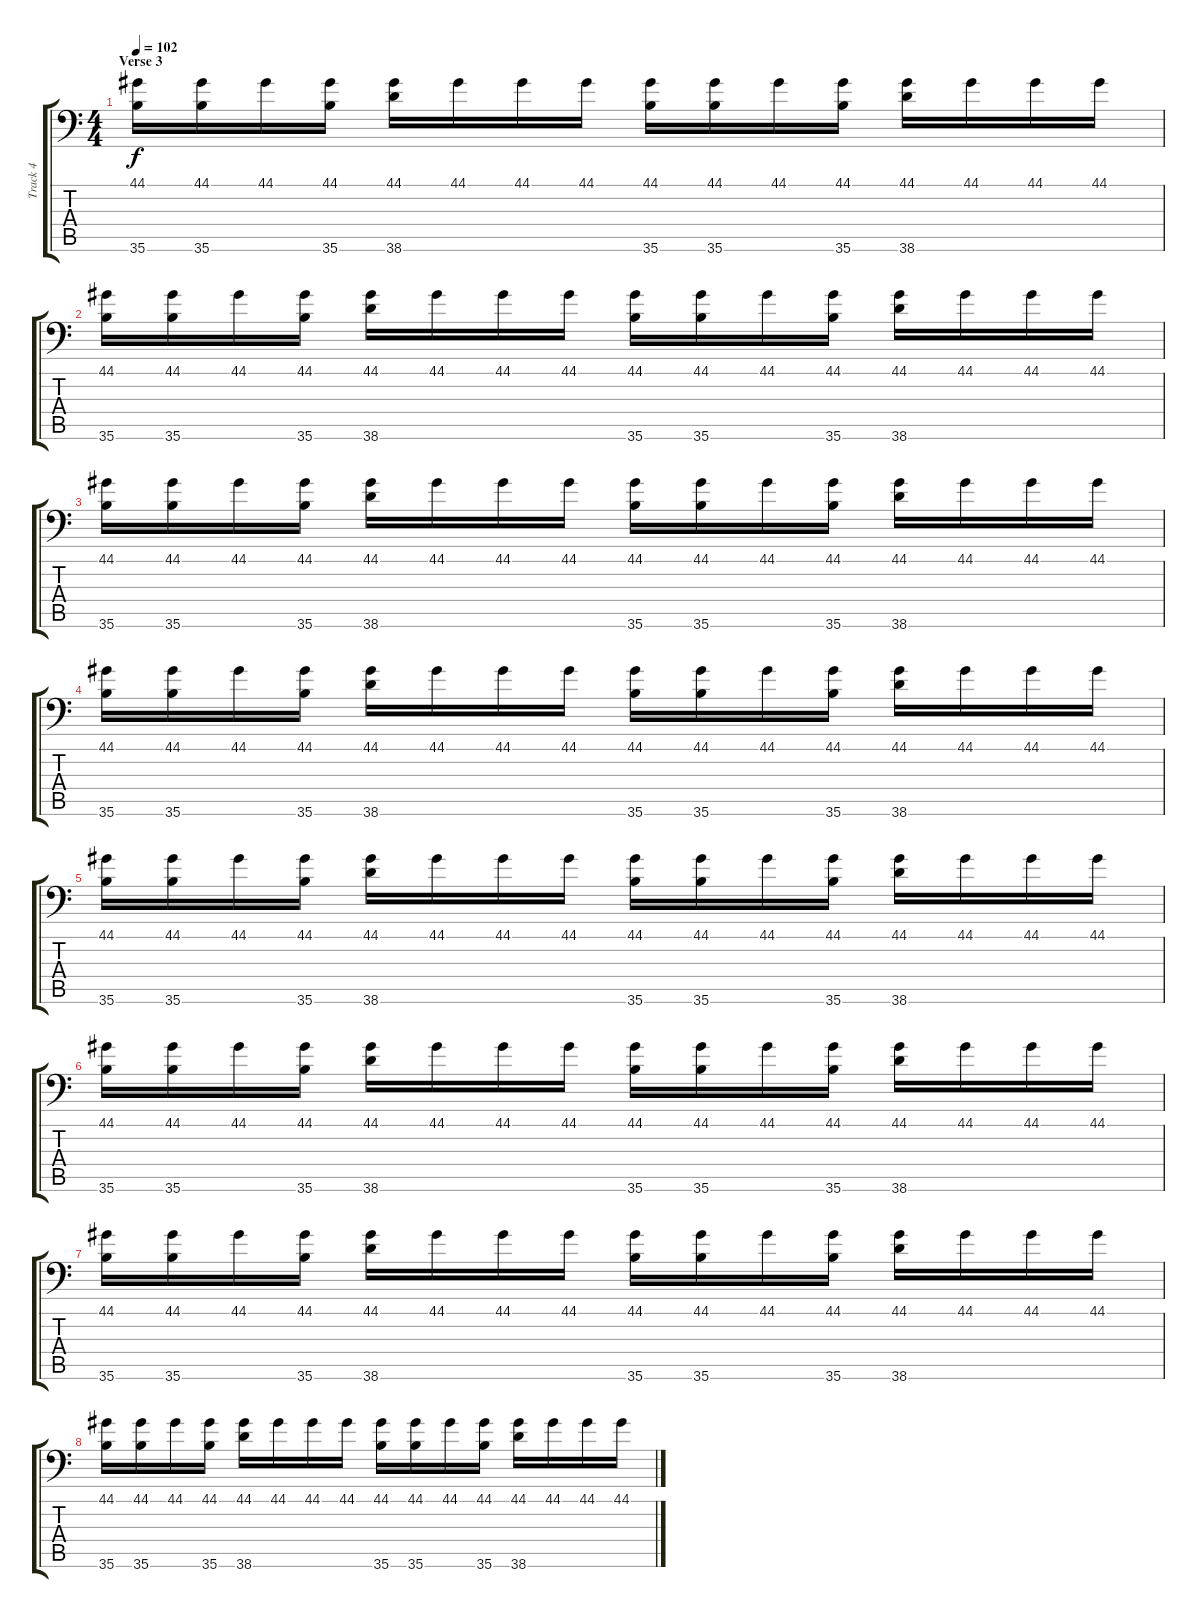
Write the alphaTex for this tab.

\track ("Track 4" "Track 4") {instrument acousticgrandpiano}
\staff {score tabs}
\tuning (C-1 C-1 C-1 C-1 C-1 C-1) {hide}
\ts (4 4)
\section ("" "Verse 3")
\tempo 102
\clef f4
\ks c
(44.1 35.6).16{dy f} (44.1 35.6).16 44.1.16 (44.1 35.6).16 (44.1 38.6).16 44.1.16 44.1.16 44.1.16 (44.1 35.6).16 (44.1 35.6).16 44.1.16 (44.1 35.6).16 (44.1 38.6).16 44.1.16 44.1.16 44.1.16 |
(44.1 35.6).16 (44.1 35.6).16 44.1.16 (44.1 35.6).16 (44.1 38.6).16 44.1.16 44.1.16 44.1.16 (44.1 35.6).16 (44.1 35.6).16 44.1.16 (44.1 35.6).16 (44.1 38.6).16 44.1.16 44.1.16 44.1.16 |
(44.1 35.6).16 (44.1 35.6).16 44.1.16 (44.1 35.6).16 (44.1 38.6).16 44.1.16 44.1.16 44.1.16 (44.1 35.6).16 (44.1 35.6).16 44.1.16 (44.1 35.6).16 (44.1 38.6).16 44.1.16 44.1.16 44.1.16 |
(44.1 35.6).16 (44.1 35.6).16 44.1.16 (44.1 35.6).16 (44.1 38.6).16 44.1.16 44.1.16 44.1.16 (44.1 35.6).16 (44.1 35.6).16 44.1.16 (44.1 35.6).16 (44.1 38.6).16 44.1.16 44.1.16 44.1.16 |
(44.1 35.6).16 (44.1 35.6).16 44.1.16 (44.1 35.6).16 (44.1 38.6).16 44.1.16 44.1.16 44.1.16 (44.1 35.6).16 (44.1 35.6).16 44.1.16 (44.1 35.6).16 (44.1 38.6).16 44.1.16 44.1.16 44.1.16 |
(44.1 35.6).16 (44.1 35.6).16 44.1.16 (44.1 35.6).16 (44.1 38.6).16 44.1.16 44.1.16 44.1.16 (44.1 35.6).16 (44.1 35.6).16 44.1.16 (44.1 35.6).16 (44.1 38.6).16 44.1.16 44.1.16 44.1.16 |
(44.1 35.6).16 (44.1 35.6).16 44.1.16 (44.1 35.6).16 (44.1 38.6).16 44.1.16 44.1.16 44.1.16 (44.1 35.6).16 (44.1 35.6).16 44.1.16 (44.1 35.6).16 (44.1 38.6).16 44.1.16 44.1.16 44.1.16 |
(44.1 35.6).16 (44.1 35.6).16 44.1.16 (44.1 35.6).16 (44.1 38.6).16 44.1.16 44.1.16 44.1.16 (44.1 35.6).16 (44.1 35.6).16 44.1.16 (44.1 35.6).16 (44.1 38.6).16 44.1.16 44.1.16 44.1.16
